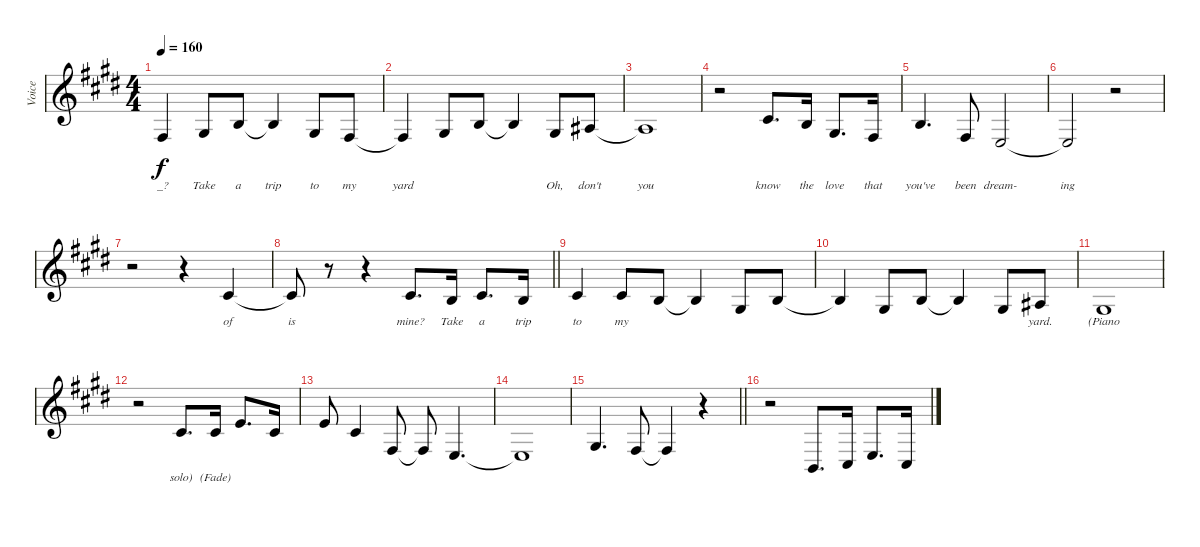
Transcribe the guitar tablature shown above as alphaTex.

\track ("Voice" "Voice") {instrument sopranosax}
\staff {score}
\tuning (E4 B3 G3 D3 A2 E2) {hide}
\ts (4 4)
\tempo 160
\clef g2
\ks e
4.4.4{lyrics (0 "_?") lyrics (1 "") lyrics (2 "") lyrics (3 "") lyrics (4 "") dy f} 1.3.8{lyrics (0 "Take") lyrics (1 "") lyrics (2 "") lyrics (3 "") lyrics (4 "")} 0.2.8{lyrics (0 "a") lyrics (1 "") lyrics (2 "") lyrics (3 "") lyrics (4 "")} 0.2{t}.4{lyrics (0 "trip") lyrics (1 "") lyrics (2 "") lyrics (3 "") lyrics (4 "")} 1.3.8{lyrics (0 "to") lyrics (1 "") lyrics (2 "") lyrics (3 "") lyrics (4 "")} 4.4.8{lyrics (0 "my") lyrics (1 "") lyrics (2 "") lyrics (3 "") lyrics (4 "")} |
4.4{t}.4{lyrics (0 "yard") lyrics (1 "") lyrics (2 "") lyrics (3 "") lyrics (4 "")} 1.3.8{lyrics (0 "") lyrics (1 "") lyrics (2 "") lyrics (3 "") lyrics (4 "")} 0.2.8{lyrics (0 "") lyrics (1 "") lyrics (2 "") lyrics (3 "") lyrics (4 "")} 0.2{t}.4{lyrics (0 "") lyrics (1 "") lyrics (2 "") lyrics (3 "") lyrics (4 "")} 1.3.8{lyrics (0 "Oh,") lyrics (1 "") lyrics (2 "") lyrics (3 "") lyrics (4 "")} 3.3.8{lyrics (0 "don't") lyrics (1 "") lyrics (2 "") lyrics (3 "") lyrics (4 "")} |
3.3{t}.1{lyrics (0 "you") lyrics (1 "") lyrics (2 "") lyrics (3 "") lyrics (4 "")} |
r.2 2.2.8{d lyrics (0 "know") lyrics (1 "") lyrics (2 "") lyrics (3 "") lyrics (4 "")} 0.2.16{lyrics (0 "the") lyrics (1 "") lyrics (2 "") lyrics (3 "") lyrics (4 "")} 1.3.8{d lyrics (0 "love") lyrics (1 "") lyrics (2 "") lyrics (3 "") lyrics (4 "")} 4.4.16{lyrics (0 "that") lyrics (1 "") lyrics (2 "") lyrics (3 "") lyrics (4 "")} |
0.2.4{d lyrics (0 "you've") lyrics (1 "") lyrics (2 "") lyrics (3 "") lyrics (4 "")} 4.4.8{lyrics (0 "been") lyrics (1 "") lyrics (2 "") lyrics (3 "") lyrics (4 "")} 2.4.2{lyrics (0 "dream-") lyrics (1 "") lyrics (2 "") lyrics (3 "") lyrics (4 "")} |
2.4{t}.2{lyrics (0 "ing") lyrics (1 "") lyrics (2 "") lyrics (3 "") lyrics (4 "")} r.2 |
r.2 r.4 2.2.4{lyrics (0 "of") lyrics (1 "") lyrics (2 "") lyrics (3 "") lyrics (4 "")} |
\barLineRight lightlight
2.2{t}.8{lyrics (0 "is") lyrics (1 "") lyrics (2 "") lyrics (3 "") lyrics (4 "")} r.8 r.4 2.2.8{d lyrics (0 "mine?") lyrics (1 "") lyrics (2 "") lyrics (3 "") lyrics (4 "")} 0.2.16{lyrics (0 "Take") lyrics (1 "") lyrics (2 "") lyrics (3 "") lyrics (4 "")} 2.2.8{d lyrics (0 "a") lyrics (1 "") lyrics (2 "") lyrics (3 "") lyrics (4 "")} 0.2.16{lyrics (0 "trip") lyrics (1 "") lyrics (2 "") lyrics (3 "") lyrics (4 "")} |
2.2.4{lyrics (0 "to") lyrics (1 "") lyrics (2 "") lyrics (3 "") lyrics (4 "")} 2.2.8{lyrics (0 "my") lyrics (1 "") lyrics (2 "") lyrics (3 "") lyrics (4 "")} 0.2.8{lyrics (0 "") lyrics (1 "") lyrics (2 "") lyrics (3 "") lyrics (4 "")} 0.2{t}.4{lyrics (0 "") lyrics (1 "") lyrics (2 "") lyrics (3 "") lyrics (4 "")} 1.3.8{lyrics (0 "") lyrics (1 "") lyrics (2 "") lyrics (3 "") lyrics (4 "")} 0.2.8{lyrics (0 "") lyrics (1 "") lyrics (2 "") lyrics (3 "") lyrics (4 "")} |
0.2{t}.4{lyrics (0 "") lyrics (1 "") lyrics (2 "") lyrics (3 "") lyrics (4 "")} 1.3.8{lyrics (0 "") lyrics (1 "") lyrics (2 "") lyrics (3 "") lyrics (4 "")} 0.2.8{lyrics (0 "") lyrics (1 "") lyrics (2 "") lyrics (3 "") lyrics (4 "")} 0.2{t}.4{lyrics (0 "") lyrics (1 "") lyrics (2 "") lyrics (3 "") lyrics (4 "")} 1.3.8{lyrics (0 "") lyrics (1 "") lyrics (2 "") lyrics (3 "") lyrics (4 "")} 3.3.8{lyrics (0 "yard.") lyrics (1 "") lyrics (2 "") lyrics (3 "") lyrics (4 "")} |
1.3.1{lyrics (0 "(Piano") lyrics (1 "") lyrics (2 "") lyrics (3 "") lyrics (4 "")} |
r.2 2.2.8{d lyrics (0 "solo)") lyrics (1 "") lyrics (2 "") lyrics (3 "") lyrics (4 "")} 2.2.16{lyrics (0 "(Fade)") lyrics (1 "") lyrics (2 "") lyrics (3 "") lyrics (4 "")} 0.1.8{d} 2.2.16 |
0.1.8 2.2.4 4.4.8 4.4{t}.8 2.4.4{d} |
2.4{t}.1 |
\barLineRight lightlight
1.3.4{d} 4.4.8 4.4{t}.4 r.4 |
r.2 2.5.8{d} 4.5.16 2.4.8{d} 4.5.16
